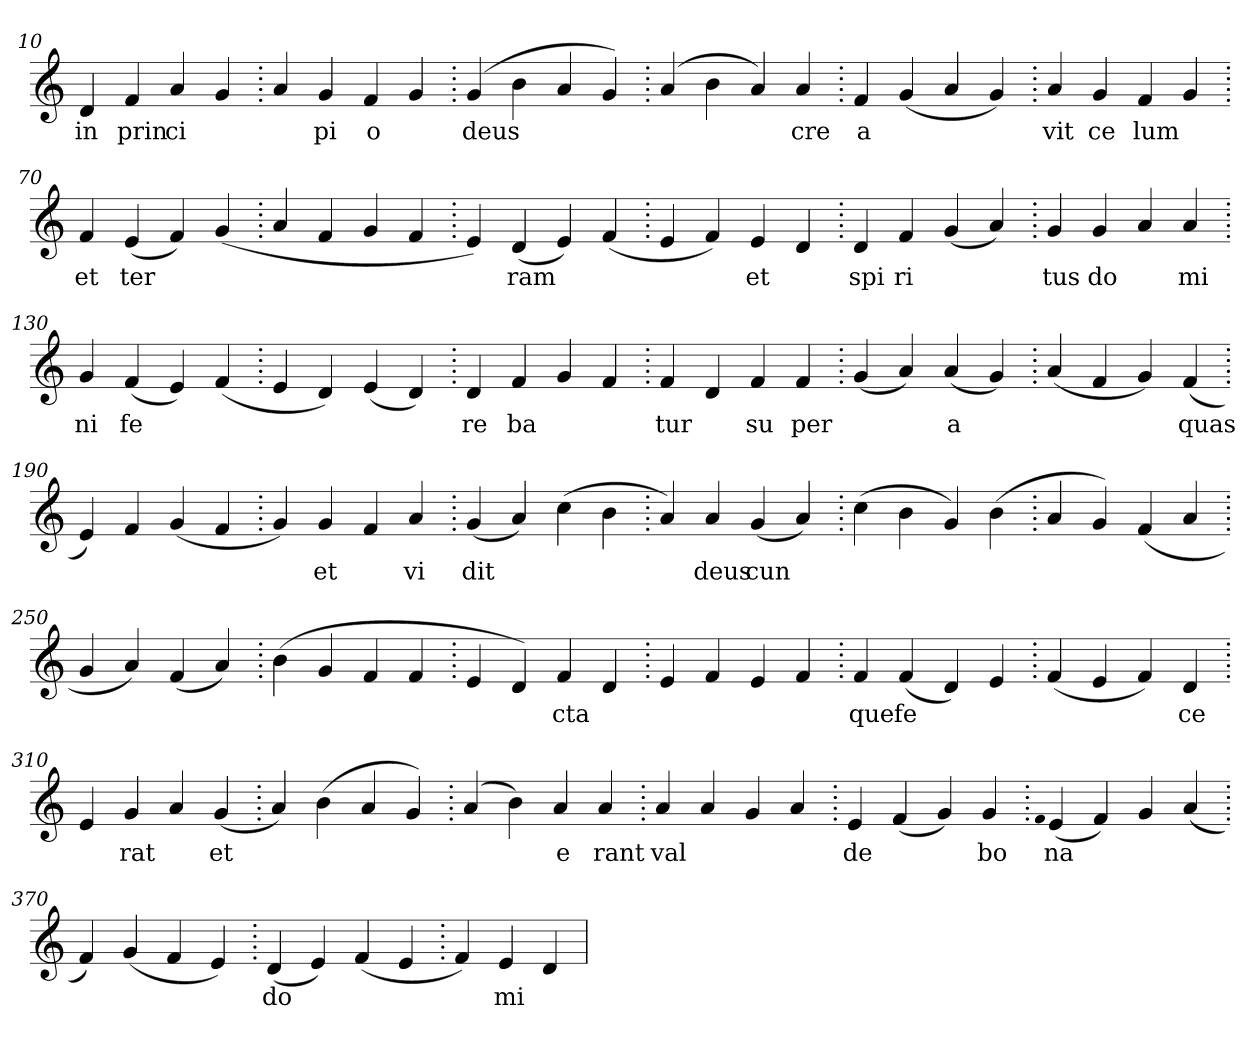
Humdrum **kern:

**kern	**text
*part1	*part1
*staff1	*staff1
*clefG2	*
=10.	=10.
4d	in
4f	prin
4a	ci
4g	.
=20.	=20.
4a	.
4g	pi
4f	o
4g	.
=30.	=30.
(>4g	deus
4b	.
4a	.
4g)	.
=40.	=40.
(>4a	.
4b	.
4a)	.
4a	cre
=50.	=50.
4f	a
(>4g	.
4a	.
4g)	.
=60.	=60.
4a	vit
4g	ce
4f	lum
4g	.
=70.	=70.
4f	et
(>4e	ter
4f)	.
(>4g	.
=80.	=80.
4a	.
4f	.
4g	.
4f	.
=90.	=90.
4e)	.
(>4d	ram
4e)	.
(>4f	.
=100.	=100.
4e	.
4f)	.
4e	et
4d	.
=110.	=110.
4d	spi
4f	ri
(>4g	.
4a)	.
=120.	=120.
4g	tus
4g	do
4a	.
4a	mi
=130.	=130.
4g	ni
(>4f	fe
4e)	.
(>4f	.
=140.	=140.
4e	.
4d)	.
(>4e	.
4d)	.
=150.	=150.
4d	re
4f	ba
4g	.
4f	.
=160.	=160.
4f	tur
4d	.
4f	su
4f	per
=170.	=170.
(>4g	.
4a)	.
(>4a	a
4g)	.
=180.	=180.
(>4a	.
4f	.
4g)	.
(>4f	quas
=190.	=190.
4e)	.
4f	.
(>4g	.
4f	.
=200.	=200.
4g)	.
4g	et
4f	.
4a	vi
=210.	=210.
(>4g	dit
4a)	.
(>4cc	.
4b	.
=220.	=220.
4a)	.
4a	deus
(>4g	cun
4a)	.
=230.	=230.
(>4cc	.
4b	.
4g)	.
(>4b	.
=240.	=240.
4a	.
4g)	.
(>4f	.
4a	.
=250.	=250.
4g	.
4a)	.
(>4f	.
4a)	.
=260.	=260.
(>4b	.
4g	.
4f	.
4f	.
=270.	=270.
4e	.
4d)	.
4f	cta
4d	.
=280.	=280.
4e	.
4f	.
4e	.
4f	.
=290.	=290.
4f	que
(>4f	fe
4d)	.
4e	.
=300.	=300.
(>4f	.
4e	.
4f)	.
4d	ce
=310.	=310.
4e	.
4g	rat
4a	.
(>4g	et
=320.	=320.
4a)	.
(>4b	.
4a	.
4g)	.
=330.	=330.
(>4a	.
4b)	.
4a	e
4a	rant
=340.	=340.
4a	val
4a	.
4g	.
4a	.
=350.	=350.
4e	de
(>4f	.
4g)	.
4g	bo
=360.	=360.
qqf	.
(>4e	na
4f)	.
4g	.
(>4a	.
=370.	=370.
4f)	.
(>4g	.
4f	.
4e)	.
=380.	=380.
(>4d	do
4e)	.
(>4f	.
4e	.
=390.	=390.
4f)	.
4e	mi
4d	.
=	=
*-	*-
